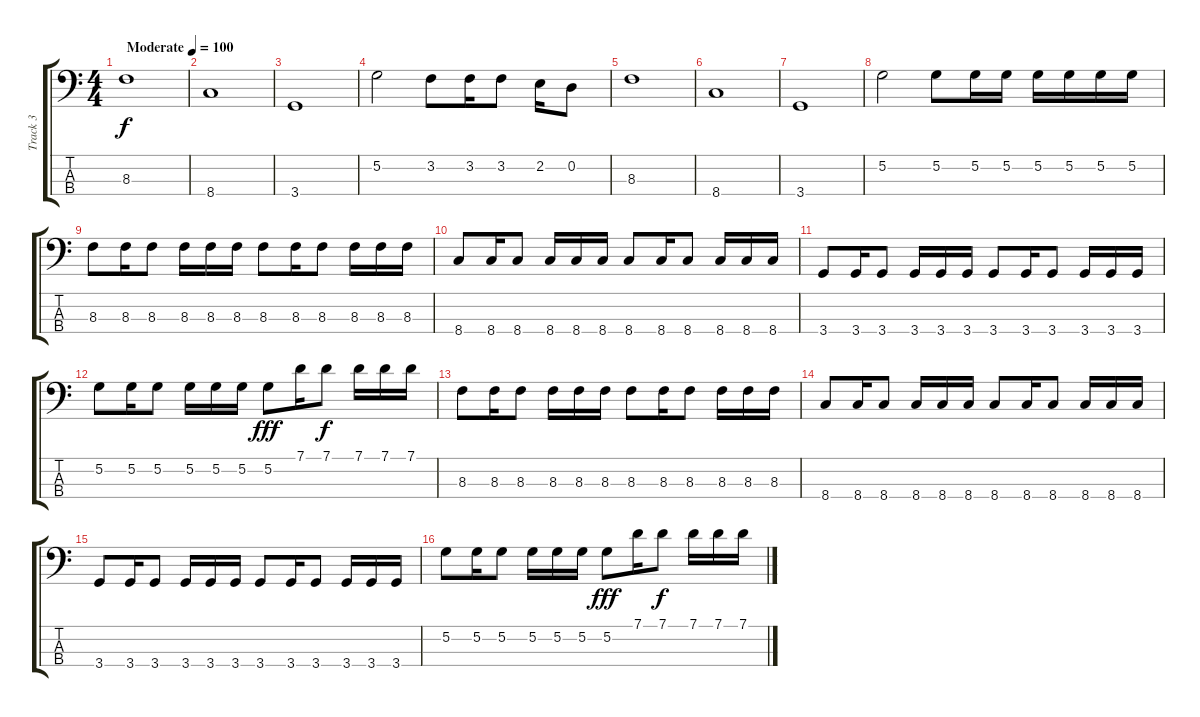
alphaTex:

\track ("Track 3" "Track 3") {instrument electricbassfinger}
\staff {score tabs}
\tuning (G2 D2 A1 E1) {hide}
\ts (4 4)
\tempo (100 "Moderate")
\clef f4
\ks c
8.3.1{dy f instrument electricbassfinger} |
8.4.1 |
3.4.1 |
5.2.2 3.2.8 3.2.16 3.2.8 2.2.16 0.2.8 |
8.3.1 |
8.4.1 |
3.4.1 |
5.2.2 5.2.8 5.2.16 5.2.16 5.2.16 5.2.16 5.2.16 5.2.16 |
8.3.8 8.3.16 8.3.8 8.3.16 8.3.16 8.3.16 8.3.8 8.3.16 8.3.8 8.3.16 8.3.16 8.3.16 |
8.4.8 8.4.16 8.4.8 8.4.16 8.4.16 8.4.16 8.4.8 8.4.16 8.4.8 8.4.16 8.4.16 8.4.16 |
3.4.8 3.4.16 3.4.8 3.4.16 3.4.16 3.4.16 3.4.8 3.4.16 3.4.8 3.4.16 3.4.16 3.4.16 |
5.2.8 5.2.16 5.2.8 5.2.16 5.2.16 5.2.16 5.2.8{dy fff} 7.1.16 7.1.8{dy f} 7.1.16 7.1.16 7.1.16 |
8.3.8 8.3.16 8.3.8 8.3.16 8.3.16 8.3.16 8.3.8 8.3.16 8.3.8 8.3.16 8.3.16 8.3.16 |
8.4.8 8.4.16 8.4.8 8.4.16 8.4.16 8.4.16 8.4.8 8.4.16 8.4.8 8.4.16 8.4.16 8.4.16 |
3.4.8 3.4.16 3.4.8 3.4.16 3.4.16 3.4.16 3.4.8 3.4.16 3.4.8 3.4.16 3.4.16 3.4.16 |
5.2.8 5.2.16 5.2.8 5.2.16 5.2.16 5.2.16 5.2.8{dy fff} 7.1.16 7.1.8{dy f} 7.1.16 7.1.16 7.1.16
